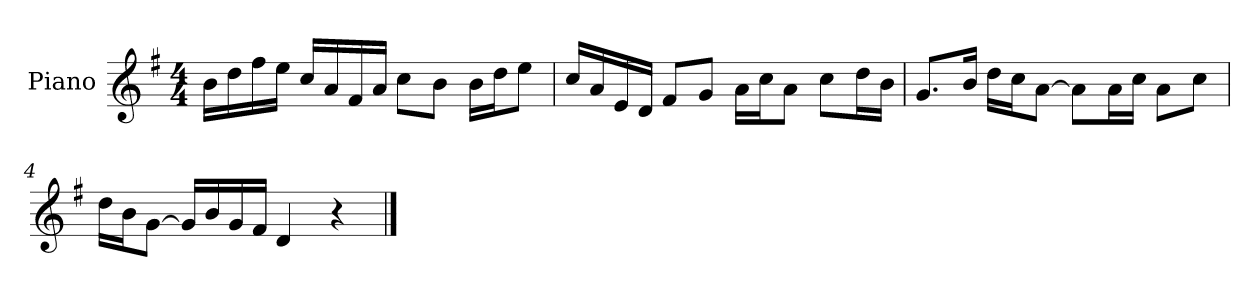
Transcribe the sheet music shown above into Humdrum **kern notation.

**kern
*part1
*staff1
*I"Piano
*I'P-no
*clefG2
*k[f#]
*M4/4
*MM90
=1
16b\LL
16dd\
16ff#\
16ee\JJ
16cc/LL
16a/
16f#/
16a/JJ
8cc\L
8b\J
16b\LL
16dd\J
8ee\J
=2
16cc/LL
16a/
16e/
16d/JJ
8f#/L
8g/J
16a\LL
16cc\J
8a\J
8cc\L
16dd\L
16b\JJ
=3
8.g/L
16b/Jk
16dd\LL
16cc\J
[8a\J
8a\L]
16a\L
16cc\JJ
8a\L
8cc\J
!!LO:LB:g=z
=4
16dd\LL
16b\J
[8g\J
16g/LL]
16b/
16g/
16f#/JJ
4d/
4r
==
*-
